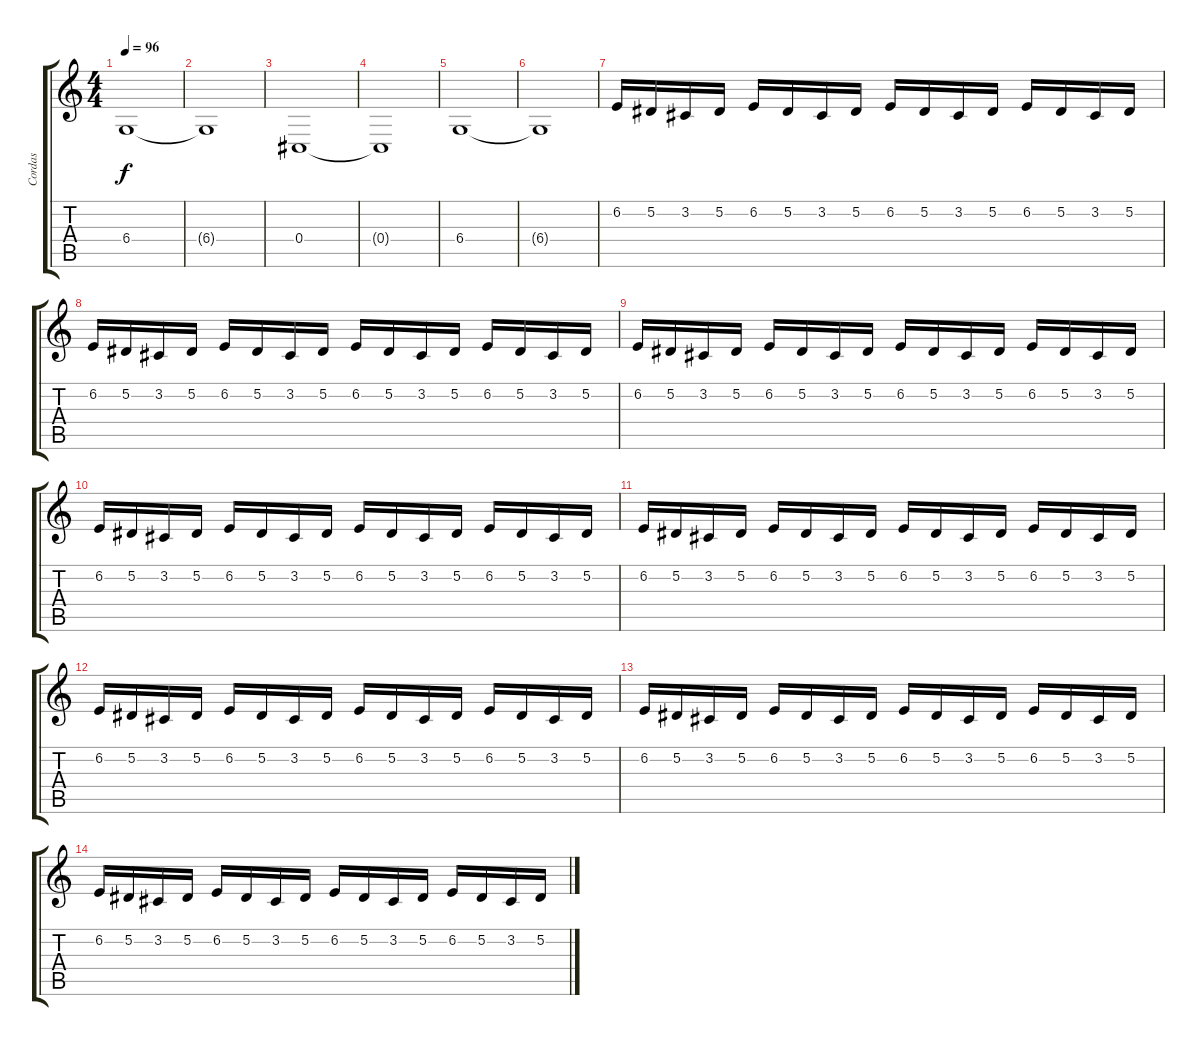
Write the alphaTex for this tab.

\track ("Cordas" "Cordas") {instrument stringensemble1}
\staff {score tabs}
\tuning (Eb4 Bb3 Gb3 Db3 Ab2 Eb2) {hide}
\ts (4 4)
\tempo 96
\clef g2
\ks c
6.4.1{dy f} |
6.4{t}.1 |
0.4.1 |
0.4{t}.1 |
6.4.1 |
6.4{t}.1 |
6.2.16 5.2.16 3.2.16 5.2.16 6.2.16 5.2.16 3.2.16 5.2.16 6.2.16 5.2.16 3.2.16 5.2.16 6.2.16 5.2.16 3.2.16 5.2.16 |
6.2.16 5.2.16 3.2.16 5.2.16 6.2.16 5.2.16 3.2.16 5.2.16 6.2.16 5.2.16 3.2.16 5.2.16 6.2.16 5.2.16 3.2.16 5.2.16 |
6.2.16 5.2.16 3.2.16 5.2.16 6.2.16 5.2.16 3.2.16 5.2.16 6.2.16 5.2.16 3.2.16 5.2.16 6.2.16 5.2.16 3.2.16 5.2.16 |
6.2.16 5.2.16 3.2.16 5.2.16 6.2.16 5.2.16 3.2.16 5.2.16 6.2.16 5.2.16 3.2.16 5.2.16 6.2.16 5.2.16 3.2.16 5.2.16 |
6.2.16 5.2.16 3.2.16 5.2.16 6.2.16 5.2.16 3.2.16 5.2.16 6.2.16 5.2.16 3.2.16 5.2.16 6.2.16 5.2.16 3.2.16 5.2.16 |
6.2.16 5.2.16 3.2.16 5.2.16 6.2.16 5.2.16 3.2.16 5.2.16 6.2.16 5.2.16 3.2.16 5.2.16 6.2.16 5.2.16 3.2.16 5.2.16 |
6.2.16 5.2.16 3.2.16 5.2.16 6.2.16 5.2.16 3.2.16 5.2.16 6.2.16 5.2.16 3.2.16 5.2.16 6.2.16 5.2.16 3.2.16 5.2.16 |
6.2.16 5.2.16 3.2.16 5.2.16 6.2.16 5.2.16 3.2.16 5.2.16 6.2.16 5.2.16 3.2.16 5.2.16 6.2.16 5.2.16 3.2.16 5.2.16
